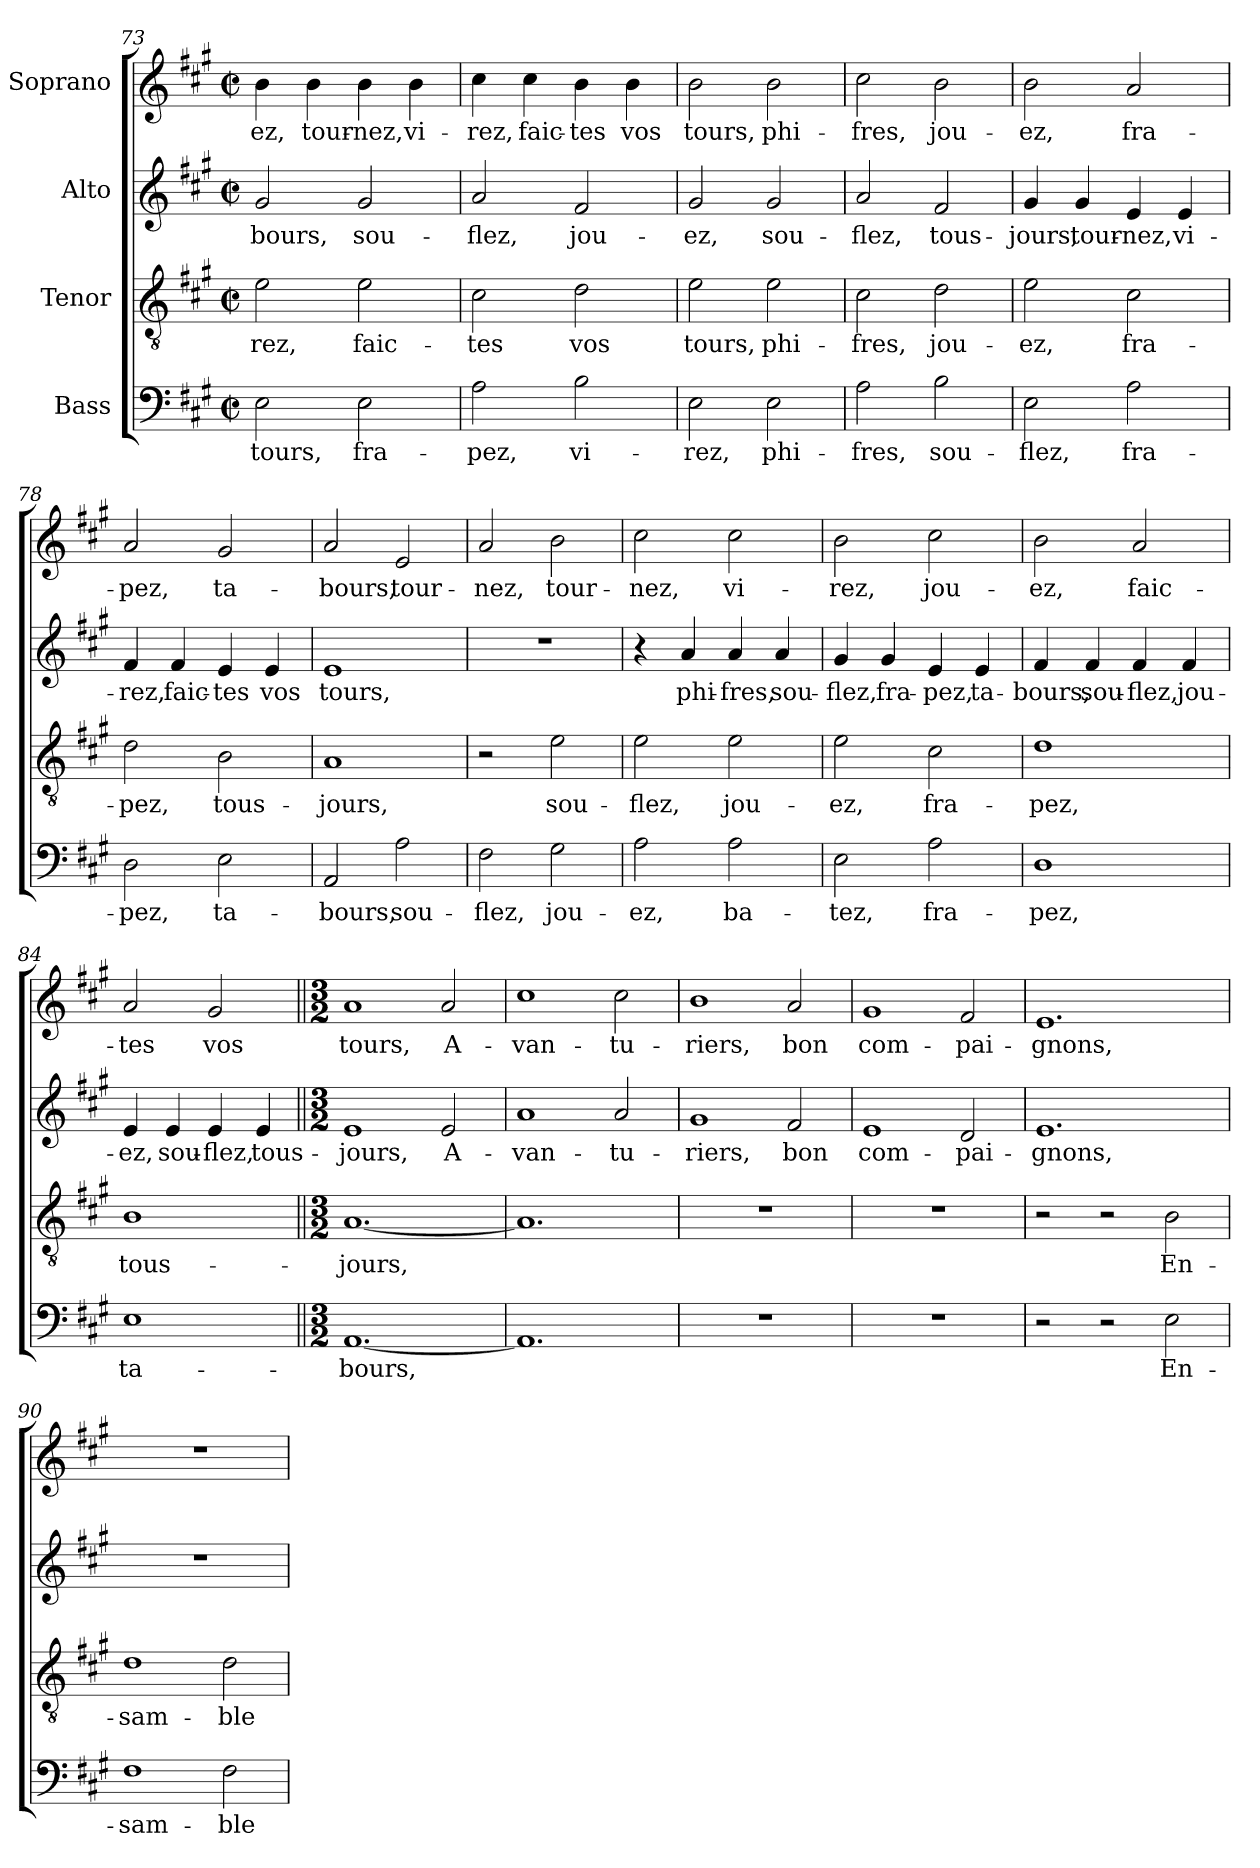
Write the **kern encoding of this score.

**kern	**text	**kern	**text	**kern	**text	**kern	**text
*part4	*part4	*part3	*part3	*part2	*part2	*part1	*part1
*staff4	*staff4	*staff3	*staff3	*staff2	*staff2	*staff1	*staff1
*I"Bass	*	*I"Tenor	*	*I"Alto	*	*I"Soprano	*
*clefF4	*	*clefGv2	*	*clefG2	*	*clefG2	*
*k[f#c#g#]	*	*k[f#c#g#]	*	*k[f#c#g#]	*	*k[f#c#g#]	*
*A:	*	*A:	*	*A:	*	*A:	*
*M2/2	*	*M2/2	*	*M2/2	*	*M2/2	*
*met(c|)	*	*met(c|)	*	*met(c|)	*	*met(c|)	*
=73	=73	=73	=73	=73	=73	=73	=73
2E\	tours,	2e\	-rez,	2g#/	-bours,	4b\	-ez,
.	.	.	.	.	.	4b\	tour-
2E\	fra-	2e\	faic-	2g#/	sou-	4b\	-nez,
.	.	.	.	.	.	4b\	vi-
=74	=74	=74	=74	=74	=74	=74	=74
2A\	-pez,	2c#\	-tes	2a/	-flez,	4cc#\	-rez,
.	.	.	.	.	.	4cc#\	faic-
2B\	vi-	2d\	vos	2f#/	jou-	4b\	-tes
.	.	.	.	.	.	4b\	vos
=75	=75	=75	=75	=75	=75	=75	=75
2E\	-rez,	2e\	tours,	2g#/	-ez,	2b\	tours,
2E\	phi-	2e\	phi-	2g#/	sou-	2b\	phi-
=76	=76	=76	=76	=76	=76	=76	=76
2A\	-fres,	2c#\	-fres,	2a/	-flez,	2cc#\	-fres,
2B\	sou-	2d\	jou-	2f#/	tous-	2b\	jou-
=77	=77	=77	=77	=77	=77	=77	=77
2E\	-flez,	2e\	-ez,	4g#/	-jours,	2b\	-ez,
.	.	.	.	4g#/	tour-	.	.
2A\	fra-	2c#\	fra-	4e/	-nez,	2a/	fra-
.	.	.	.	4e/	vi-	.	.
=78	=78	=78	=78	=78	=78	=78	=78
2D\	-pez,	2d\	-pez,	4f#/	-rez,	2a/	-pez,
.	.	.	.	4f#/	faic-	.	.
2E\	ta-	2B\	tous-	4e/	-tes	2g#/	ta-
.	.	.	.	4e/	vos	.	.
=79	=79	=79	=79	=79	=79	=79	=79
2AA/	-bours,	1A	-jours,	1e	tours,	2a/	-bours,
2A\	sou-	.	.	.	.	2e/	tour-
!!LO:LB:g=z
=80	=80	=80	=80	=80	=80	=80	=80
2F#\	-flez,	2r	.	1r	.	2a/	-nez,
2G#\	jou-	2e\	sou-	.	.	2b\	tour-
=81	=81	=81	=81	=81	=81	=81	=81
2A\	-ez,	2e\	-flez,	4r	.	2cc#\	-nez,
.	.	.	.	4a/	phi-	.	.
2A\	ba-	2e\	jou-	4a/	-fres,	2cc#\	vi-
.	.	.	.	4a/	sou-	.	.
=82	=82	=82	=82	=82	=82	=82	=82
2E\	-tez,	2e\	-ez,	4g#/	-flez,	2b\	-rez,
.	.	.	.	4g#/	fra-	.	.
2A\	fra-	2c#\	fra-	4e/	-pez,	2cc#\	jou-
.	.	.	.	4e/	ta-	.	.
=83	=83	=83	=83	=83	=83	=83	=83
1D	-pez,	1d	-pez,	4f#/	-bours,	2b\	-ez,
.	.	.	.	4f#/	sou-	.	.
.	.	.	.	4f#/	-flez,	2a/	faic-
.	.	.	.	4f#/	jou-	.	.
=84	=84	=84	=84	=84	=84	=84	=84
1E	ta-	1B	tous-	4e/	-ez,	2a/	-tes
.	.	.	.	4e/	sou-	.	.
.	.	.	.	4e/	-flez,	2g#/	vos
.	.	.	.	4e/	tous-	.	.
=85||	=85||	=85||	=85||	=85||	=85||	=85||	=85||
*M3/2	*	*M3/2	*	*M3/2	*	*M3/2	*
[1.AA	-bours,	[1.A	-jours,	1e	-jours,	1a	tours,
.	.	.	.	2e/	A-	2a/	A-
=86	=86	=86	=86	=86	=86	=86	=86
1.AA]	.	1.A]	.	1a	-van-	1cc#	-van-
.	.	.	.	2a/	-tu-	2cc#\	-tu-
!!LO:PB:g=z
=87	=87	=87	=87	=87	=87	=87	=87
1.r	.	1.r	.	1g#	-riers,	1b	-riers,
.	.	.	.	2f#/	bon	2a/	bon
=88	=88	=88	=88	=88	=88	=88	=88
1.r	.	1.r	.	1e	com-	1g#	com-
.	.	.	.	2d/	-pai-	2f#/	-pai-
=89	=89	=89	=89	=89	=89	=89	=89
2r	.	2r	.	1.e	-gnons,	1.e	-gnons,
2r	.	2r	.	.	.	.	.
2E\	En-	2B\	En-	.	.	.	.
=90	=90	=90	=90	=90	=90	=90	=90
1F#	-sam-	1d	-sam-	1.r	.	1.r	.
2F#\	-ble	2d\	-ble	.	.	.	.
=	=	=	=	=	=	=	=
*-	*-	*-	*-	*-	*-	*-	*-
